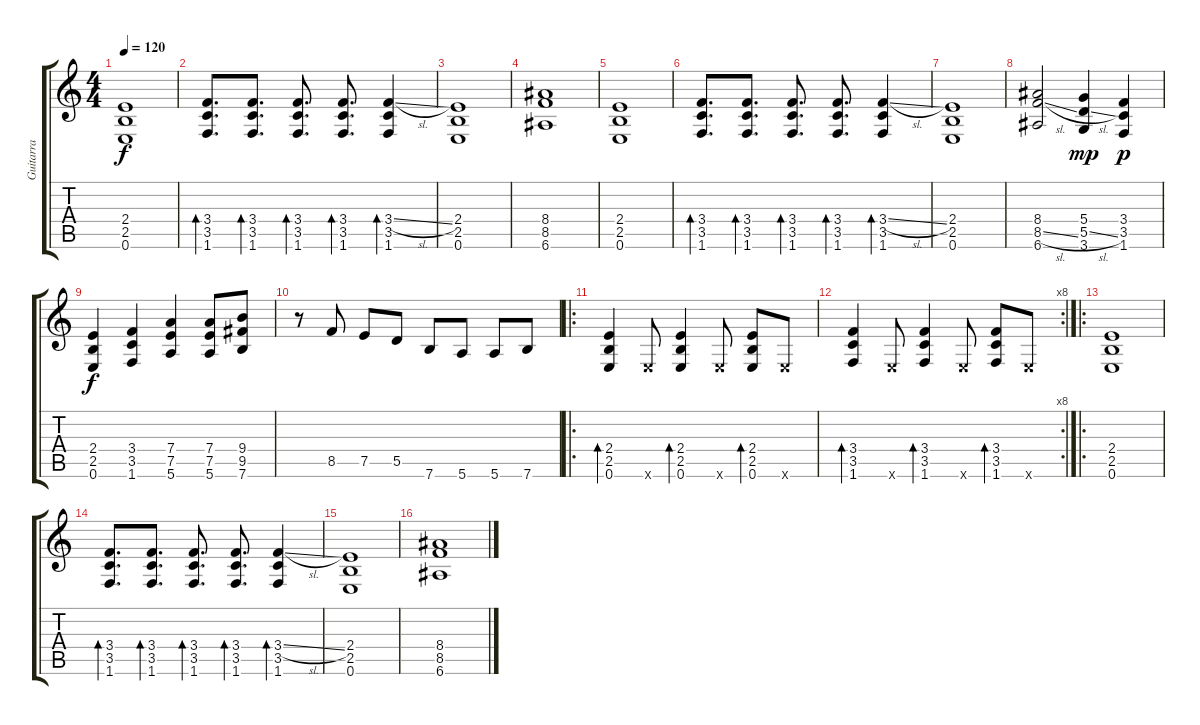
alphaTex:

\track ("Guitarra" "Guitarra") {instrument overdrivenguitar}
\staff {score tabs}
\tuning (E4 B3 G3 D3 A2 E2) {hide}
\ts (4 4)
\tempo 120
\clef g2
\ks c
(2.4 2.5 0.6).1{dy f} |
(3.4 3.5 1.6).8{d bd 120} (3.4 3.5 1.6).8{d bd 120} (3.4 3.5 1.6).8{d bd 120} (3.4 3.5 1.6).8{d bd 120} (3.4{sl} 3.5 1.6).4{bd 120} |
(2.4 2.5 0.6).1 |
(8.4 8.5 6.6).1 |
(2.4 2.5 0.6).1 |
(3.4 3.5 1.6).8{d bd 120} (3.4 3.5 1.6).8{d bd 120} (3.4 3.5 1.6).8{d bd 120} (3.4 3.5 1.6).8{d bd 120} (3.4{sl} 3.5 1.6).4{bd 120} |
(2.4 2.5 0.6).1 |
(8.4 8.5{sl} 6.6).2 (5.4 5.5{sl} 3.6).4{dy mp} (3.4 3.5 1.6).4{dy p} |
(2.4 2.5 0.6).4{dy f} (3.4 3.5 1.6).4 (7.4 7.5 5.6).4 (7.4 7.5 5.6).8 (9.4 9.5 7.6).8 |
r.8 8.5.8 7.5.8 5.5.8 7.6.8 5.6.8 5.6.8 7.6.8 |
\ro
(2.4 2.5 0.6).4{bd 120} 0.6{x}.8 (2.4 2.5 0.6).4{bd 120} 0.6{x}.8 (2.4 2.5 0.6).8{bd 120} 0.6{x}.8 |
\rc 8
(3.4 3.5 1.6).4{bd 120} 0.6{x}.8 (3.4 3.5 1.6).4{bd 120} 0.6{x}.8 (3.4 3.5 1.6).8{bd 120} 0.6{x}.8 |
\ro
(2.4 2.5 0.6).1 |
(3.4 3.5 1.6).8{d bd 120} (3.4 3.5 1.6).8{d bd 120} (3.4 3.5 1.6).8{d bd 120} (3.4 3.5 1.6).8{d bd 120} (3.4{sl} 3.5 1.6).4{bd 120} |
(2.4 2.5 0.6).1 |
(8.4 8.5 6.6).1
